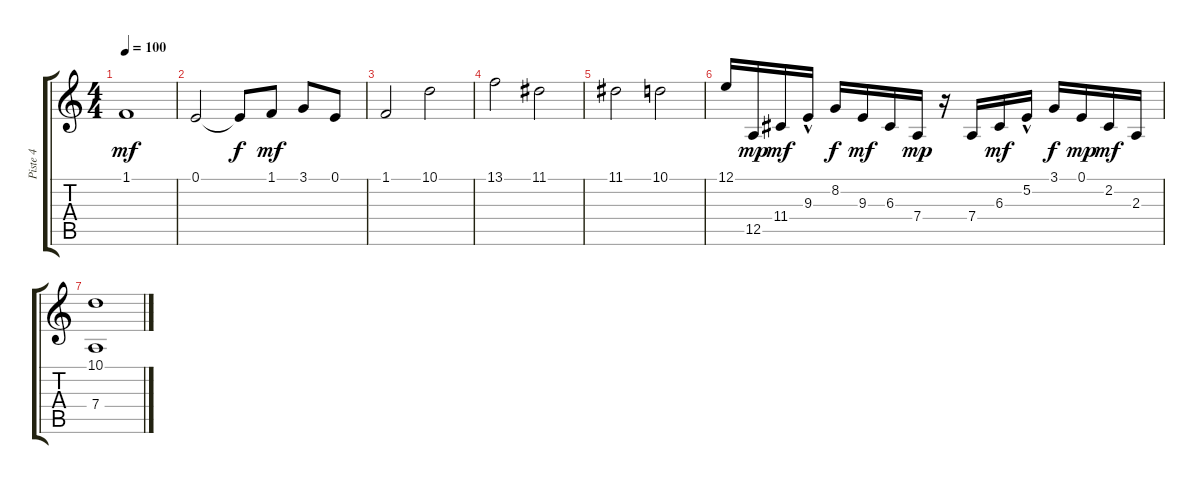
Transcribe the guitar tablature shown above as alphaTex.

\track ("Piste 4" "Piste 4") {instrument stringensemble1}
\staff {score tabs}
\tuning (E4 B3 G3 D3 A2 E2) {hide}
\ts (4 4)
\tempo 100
\clef g2
\ks c
1.1.1{dy mf} |
0.1.2 0.1{t}.8{dy f} 1.1.8{dy mf} 3.1.8 0.1.8 |
1.1.2 10.1.2 |
13.1.2 11.1.2 |
11.1.2 10.1.2 |
12.1.16 12.5.16{dy mp} 11.4.16{dy mf} 9.3{hac}.16 8.2.16{dy f} 9.3.16{dy mf} 6.3.16 7.4.16{dy mp} r.16 7.4.16 6.3.16{dy mf} 5.2{hac}.16 3.1.16{dy f} 0.1.16{dy mp} 2.2.16{dy mf} 2.3.16 |
(10.1 7.4).1
